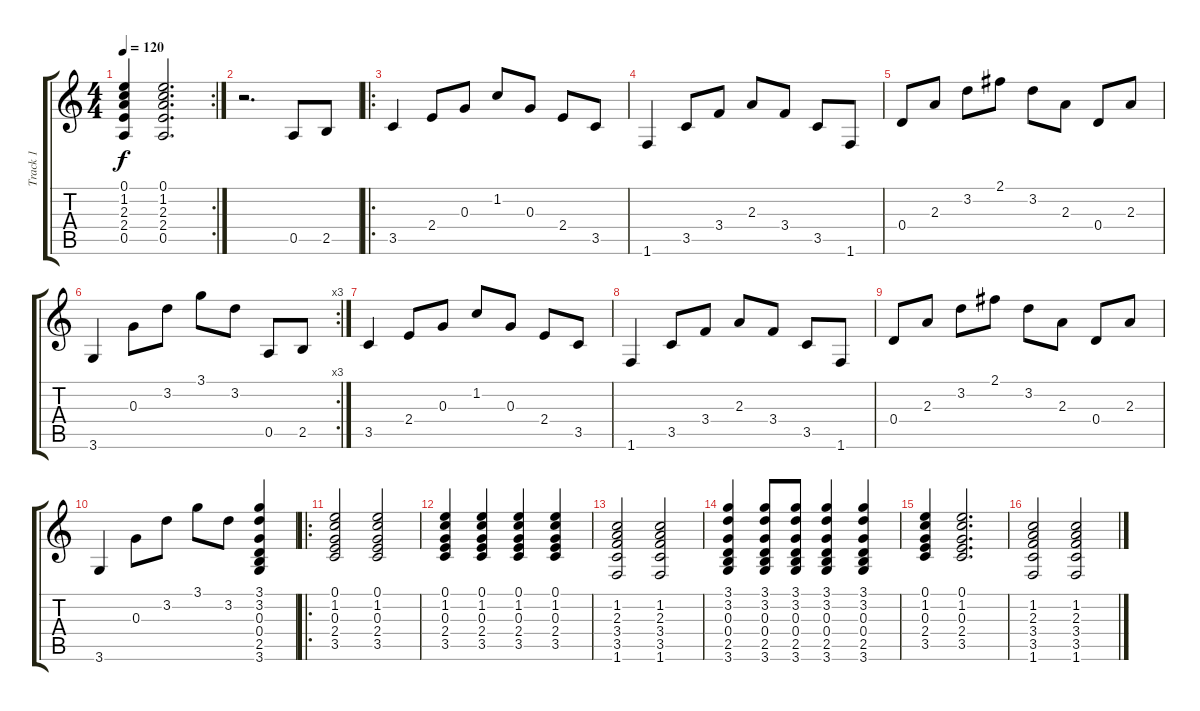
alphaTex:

\track ("Track 1" "Track 1") {instrument acousticguitarsteel}
\staff {score tabs}
\tuning (E4 B3 G3 D3 A2 E2) {hide}
\rc 2
\ts (4 4)
\tempo 120
\clef g2
\ks c
(0.1 1.2 2.3 2.4 0.5).4{dy f} (0.1 1.2 2.3 2.4 0.5).2{d} |
r.2{d} 0.5.8 2.5.8 |
\ro
3.5.4 2.4.8 0.3.8 1.2.8 0.3.8 2.4.8 3.5.8 |
1.6.4 3.5.8 3.4.8 2.3.8 3.4.8 3.5.8 1.6.8 |
0.4.8 2.3.8 3.2.8 2.1.8 3.2.8 2.3.8 0.4.8 2.3.8 |
\rc 3
3.6.4 0.3.8 3.2.8 3.1.8 3.2.8 0.5.8 2.5.8 |
3.5.4 2.4.8 0.3.8 1.2.8 0.3.8 2.4.8 3.5.8 |
1.6.4 3.5.8 3.4.8 2.3.8 3.4.8 3.5.8 1.6.8 |
0.4.8 2.3.8 3.2.8 2.1.8 3.2.8 2.3.8 0.4.8 2.3.8 |
3.6.4 0.3.8 3.2.8 3.1.8 3.2.8 (3.1 3.2 0.3 0.4 2.5 3.6).4 |
\ro
(0.1 1.2 0.3 2.4 3.5).2 (0.1 1.2 0.3 2.4 3.5).2 |
(0.1 1.2 0.3 2.4 3.5).4 (0.1 1.2 0.3 2.4 3.5).4 (0.1 1.2 0.3 2.4 3.5).4 (0.1 1.2 0.3 2.4 3.5).4 |
(1.2 2.3 3.4 3.5 1.6).2 (1.2 2.3 3.4 3.5 1.6).2 |
(3.1 3.2 0.3 0.4 2.5 3.6).4 (3.1 3.2 0.3 0.4 2.5 3.6).8 (3.1 3.2 0.3 0.4 2.5 3.6).8 (3.1 3.2 0.3 0.4 2.5 3.6).4 (3.1 3.2 0.3 0.4 2.5 3.6).4 |
(0.1 1.2 0.3 2.4 3.5).4 (0.1 1.2 0.3 2.4 3.5).2{d} |
(1.2 2.3 3.4 3.5 1.6).2 (1.2 2.3 3.4 3.5 1.6).2
